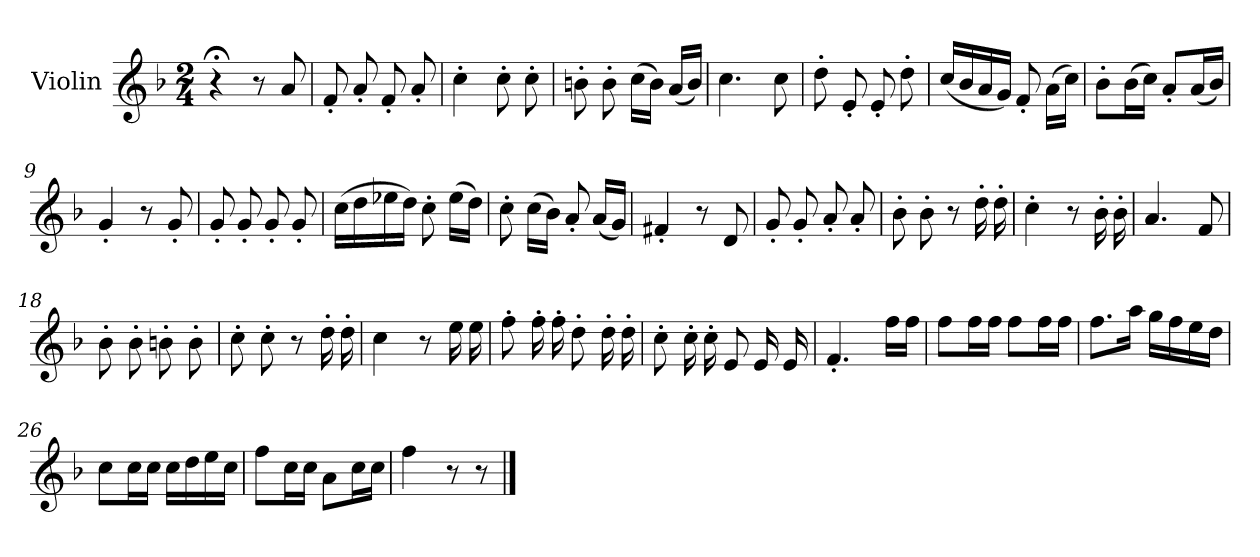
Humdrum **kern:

**kern
*part1
*staff1
*I"Violin
*I'Vln.
*clefG2
*k[b-]
*M2/4
=1
4r;<
8r
8a/
=2
8f'/
8a'/
8f'/
8a'/
=3
4cc'\
8cc'\
8cc'\
=4
8bn'\
8b'\
(>16cc\LL
16b\JJ)
(<16a/LL
16b/JJ)
=5
4.cc\
8cc\
=6
8dd'\
8e'/
8e'/
8dd'\
=7
(<16cc/LL
16b-/
16a/
16g/JJ)
8f'/
(>16a\LL
16cc\JJ)
!!LO:LB:g=z
=8
8b-'\L
(>16b-\L
16cc\JJ)
8a'/L
(<16a/L
16b-/JJ)
=9
4g'/
8r
8g'/
=10
8g'/
8g'/
8g'/
8g'/
=11
(>16cc\LL
16dd\
16ee-X\
16dd\JJ)
8cc'\
(>16ee-\LL
16dd\JJ)
=12
8cc'\
(>16cc\LL
16b-\JJ)
8a'/
(<16a/LL
16g/JJ)
=13
4f#X'/
8r
8d/
=14
8g'/
8g'/
8a'/
8a'/
!!LO:LB:g=z
=15
8b-'\
8b-'\
8r
16dd'\
16dd'\
=16
4cc'\
8r
16b-'\
16b-'\
=17
4.a/
8f/
=18
8b-'\
8b-'\
8bn'\
8b'\
=19
8cc'\
8cc'\
8r
16dd'\
16dd'\
=20
4cc\
8r
16ee\
16ee\
=21
8ff'\
16ff'\
16ff'\
8dd'\
16dd'\
16dd'\
!!LO:LB:g=z
=22
8cc'\
16cc'\
16cc'\
8e/
16e/
16e/
=23
4.f'/
16ff\LL
16ff\JJ
=24
8ff\L
16ff\L
16ff\JJ
8ff\L
16ff\L
16ff\JJ
=25
8.ff\L
16aa\Jk
16gg\LL
16ff\
16ee\
16dd\JJ
=26
8cc\L
16cc\L
16cc\JJ
16cc\LL
16dd\
16ee\
16cc\JJ
=27
8ff\L
16cc\L
16cc\JJ
8a\L
16cc\L
16cc\JJ
!!LO:LB:g=z
=28
4ff\
8r
8r
==
*-
